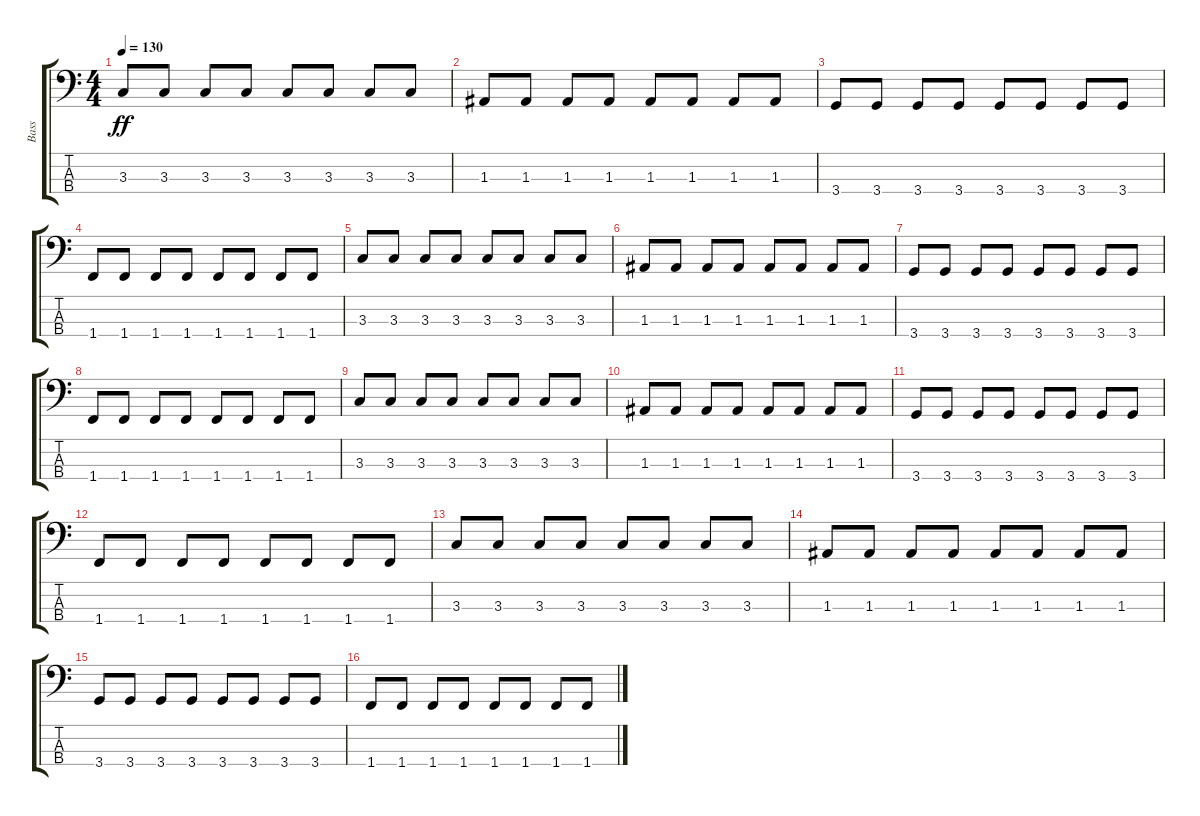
\track ("Bass" "Bass") {instrument electricbassfinger}
\staff {score tabs}
\tuning (G2 D2 A1 E1) {hide}
\ts (4 4)
\tempo 130
\clef f4
\ks c
3.3.8{dy ff} 3.3.8 3.3.8 3.3.8 3.3.8 3.3.8 3.3.8 3.3.8 |
1.3.8 1.3.8 1.3.8 1.3.8 1.3.8 1.3.8 1.3.8 1.3.8 |
3.4.8 3.4.8 3.4.8 3.4.8 3.4.8 3.4.8 3.4.8 3.4.8 |
1.4.8 1.4.8 1.4.8 1.4.8 1.4.8 1.4.8 1.4.8 1.4.8 |
3.3.8 3.3.8 3.3.8 3.3.8 3.3.8 3.3.8 3.3.8 3.3.8 |
1.3.8 1.3.8 1.3.8 1.3.8 1.3.8 1.3.8 1.3.8 1.3.8 |
3.4.8 3.4.8 3.4.8 3.4.8 3.4.8 3.4.8 3.4.8 3.4.8 |
1.4.8 1.4.8 1.4.8 1.4.8 1.4.8 1.4.8 1.4.8 1.4.8 |
3.3.8 3.3.8 3.3.8 3.3.8 3.3.8 3.3.8 3.3.8 3.3.8 |
1.3.8 1.3.8 1.3.8 1.3.8 1.3.8 1.3.8 1.3.8 1.3.8 |
3.4.8 3.4.8 3.4.8 3.4.8 3.4.8 3.4.8 3.4.8 3.4.8 |
1.4.8 1.4.8 1.4.8 1.4.8 1.4.8 1.4.8 1.4.8 1.4.8 |
3.3.8 3.3.8 3.3.8 3.3.8 3.3.8 3.3.8 3.3.8 3.3.8 |
1.3.8 1.3.8 1.3.8 1.3.8 1.3.8 1.3.8 1.3.8 1.3.8 |
3.4.8 3.4.8 3.4.8 3.4.8 3.4.8 3.4.8 3.4.8 3.4.8 |
1.4.8 1.4.8 1.4.8 1.4.8 1.4.8 1.4.8 1.4.8 1.4.8
